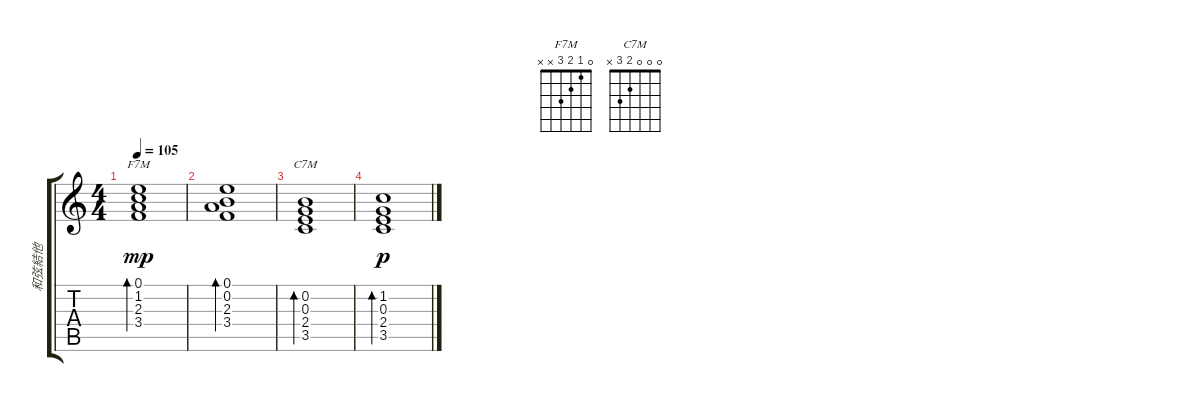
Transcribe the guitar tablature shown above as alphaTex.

\track ("和弦結他" "和弦結他") {instrument acousticguitarsteel}
\staff {score tabs}
\tuning (E4 B3 G3 D3 A2 E2) {hide}
\chord ("F7M" 0 1 2 3 x x)
\chord ("C7M" 0 0 0 2 3 x)
\ts (4 4)
\tempo 105
\clef g2
\ks c
(0.1 1.2 2.3 3.4).1{bd 480 ch "F7M" dy mp} |
(0.1 0.2 2.3 3.4).1{bd 480} |
(0.2 0.3 2.4 3.5).1{bd 480 ch "C7M"} |
(1.2 0.3 2.4 3.5).1{bd 480 dy p}
